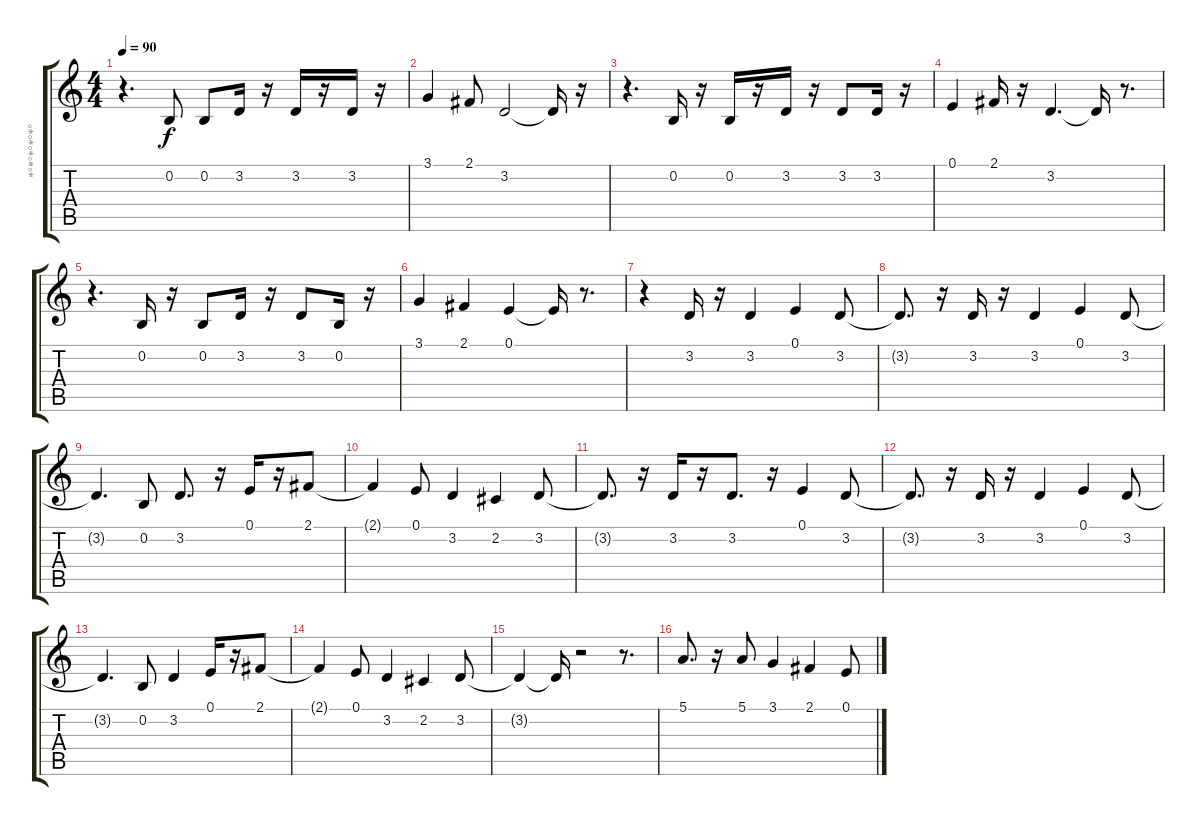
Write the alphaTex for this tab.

\track ("*°*°*°*°*°*°*°*°*°*°" "*°*°*°*°*°") {instrument panflute}
\staff {score tabs}
\tuning (E4 B3 G3 D3 A2 E2) {hide}
\ts (4 4)
\tempo 90
\clef g2
\ks c
r.4{d dy f} 0.2.8 0.2.8 3.2.16 r.16 3.2.16 r.16 3.2.16 r.16 |
3.1.4 2.1.8 3.2.2 3.2{t}.16 r.16 |
r.4{d} 0.2.16 r.16 0.2.16 r.16 3.2.16 r.16 3.2.8 3.2.16 r.16 |
0.1.4 2.1.16 r.16 3.2.4{d} 3.2{t}.16 r.8{d} |
r.4{d} 0.2.16 r.16 0.2.8 3.2.16 r.16 3.2.8 0.2.16 r.16 |
3.1.4 2.1.4 0.1.4 0.1{t}.16 r.8{d} |
r.4 3.2.16 r.16 3.2.4 0.1.4 3.2.8 |
3.2{t}.8{d} r.16 3.2.16 r.16 3.2.4 0.1.4 3.2.8 |
3.2{t}.4{d} 0.2.8 3.2.8{d} r.16 0.1.16 r.16 2.1.8 |
2.1{t}.4 0.1.8 3.2.4 2.2.4 3.2.8 |
3.2{t}.8{d} r.16 3.2.16 r.16 3.2.8{d} r.16 0.1.4 3.2.8 |
3.2{t}.8{d} r.16 3.2.16 r.16 3.2.4 0.1.4 3.2.8 |
3.2{t}.4{d} 0.2.8 3.2.4 0.1.16 r.16 2.1.8 |
2.1{t}.4 0.1.8 3.2.4 2.2.4 3.2.8 |
3.2{t}.4 3.2{t}.16 r.2 r.8{d} |
5.1.8{d} r.16 5.1.8 3.1.4 2.1.4 0.1.8
